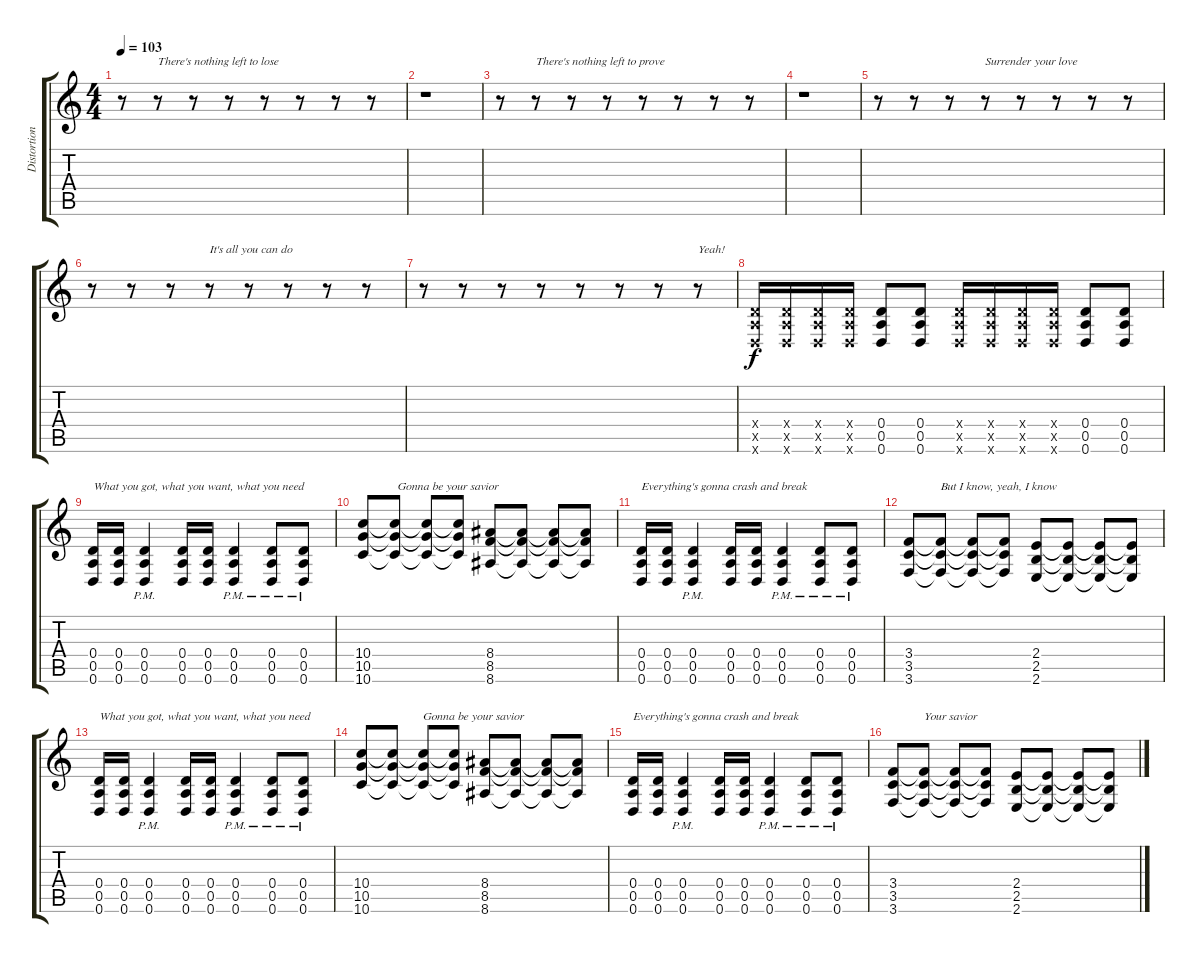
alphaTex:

\track ("Distortion Guitar" "Distortion") {instrument distortionguitar}
\staff {score tabs}
\tuning (E4 B3 G3 D3 A2 D2) {hide}
\ts (4 4)
\tempo 103
\clef g2
\ks c
r.8{dy f} r.8{txt "There's nothing left to lose"} r.8 r.8 r.8 r.8 r.8 r.8 |
r.1 |
r.8 r.8{txt "There's nothing left to prove"} r.8 r.8 r.8 r.8 r.8 r.8 |
r.1 |
r.8 r.8 r.8 r.8{txt "Surrender your love"} r.8 r.8 r.8 r.8 |
r.8 r.8 r.8 r.8{txt "It's all you can do"} r.8 r.8 r.8 r.8 |
r.8 r.8 r.8 r.8 r.8 r.8 r.8 r.8{txt "Yeah!"} |
(0.4{x} 0.5{x} 0.6{x}).16 (0.4{x} 0.5{x} 0.6{x}).16 (0.4{x} 0.5{x} 0.6{x}).16 (0.4{x} 0.5{x} 0.6{x}).16 (0.4 0.5 0.6).8 (0.4 0.5 0.6).8 (0.4{x} 0.5{x} 0.6{x}).16 (0.4{x} 0.5{x} 0.6{x}).16 (0.4{x} 0.5{x} 0.6{x}).16 (0.4{x} 0.5{x} 0.6{x}).16 (0.4 0.5 0.6).8 (0.4 0.5 0.6).8 |
(0.4 0.5 0.6).16{txt "What you got, what you want, what you need"} (0.4 0.5 0.6).16 (0.4{pm} 0.5{pm} 0.6{pm}).4 (0.4 0.5 0.6).16 (0.4 0.5 0.6).16 (0.4{pm} 0.5{pm} 0.6{pm}).4 (0.4{pm} 0.5{pm} 0.6{pm}).8 (0.4{pm} 0.5{pm} 0.6{pm}).8 |
(10.4 10.5 10.6).8 (10.4{t} 10.5{t} 10.6{t}).8{txt " Gonna be your savior"} (10.4{t} 10.5{t} 10.6{t}).8 (10.4{t} 10.5{t} 10.6{t}).8 (8.4 8.5 8.6).8 (8.4{t} 8.5{t} 8.6{t}).8 (8.4{t} 8.5{t} 8.6{t}).8 (8.4{t} 8.5{t} 8.6{t}).8 |
(0.4 0.5 0.6).16{txt "Everything's gonna crash and break"} (0.4 0.5 0.6).16 (0.4{pm} 0.5{pm} 0.6{pm}).4 (0.4 0.5 0.6).16 (0.4 0.5 0.6).16 (0.4{pm} 0.5{pm} 0.6{pm}).4 (0.4{pm} 0.5{pm} 0.6{pm}).8 (0.4{pm} 0.5{pm} 0.6{pm}).8 |
(3.4 3.5 3.6).8 (3.4{t} 3.5{t} 3.6{t}).8{txt "But I know, yeah, I know"} (3.4{t} 3.5{t} 3.6{t}).8 (3.4{t} 3.5{t} 3.6{t}).8 (2.4 2.5 2.6).8 (2.4{t} 2.5{t} 2.6{t}).8 (2.4{t} 2.5{t} 2.6{t}).8 (2.4{t} 2.5{t} 2.6{t}).8 |
(0.4 0.5 0.6).16{txt "What you got, what you want, what you need"} (0.4 0.5 0.6).16 (0.4{pm} 0.5{pm} 0.6{pm}).4 (0.4 0.5 0.6).16 (0.4 0.5 0.6).16 (0.4{pm} 0.5{pm} 0.6{pm}).4 (0.4{pm} 0.5{pm} 0.6{pm}).8 (0.4{pm} 0.5{pm} 0.6{pm}).8 |
(10.4 10.5 10.6).8 (10.4{t} 10.5{t} 10.6{t}).8 (10.4{t} 10.5{t} 10.6{t}).8{txt "Gonna be your savior"} (10.4{t} 10.5{t} 10.6{t}).8 (8.4 8.5 8.6).8 (8.4{t} 8.5{t} 8.6{t}).8 (8.4{t} 8.5{t} 8.6{t}).8 (8.4{t} 8.5{t} 8.6{t}).8 |
(0.4 0.5 0.6).16{txt "Everything's gonna crash and break"} (0.4 0.5 0.6).16 (0.4{pm} 0.5{pm} 0.6{pm}).4 (0.4 0.5 0.6).16 (0.4 0.5 0.6).16 (0.4{pm} 0.5{pm} 0.6{pm}).4 (0.4{pm} 0.5{pm} 0.6{pm}).8 (0.4{pm} 0.5{pm} 0.6{pm}).8 |
(3.4 3.5 3.6).8 (3.4{t} 3.5{t} 3.6{t}).8{txt "Your savior"} (3.4{t} 3.5{t} 3.6{t}).8 (3.4{t} 3.5{t} 3.6{t}).8 (2.4 2.5 2.6).8 (2.4{t} 2.5{t} 2.6{t}).8 (2.4{t} 2.5{t} 2.6{t}).8 (2.4{t} 2.5{t} 2.6{t}).8
